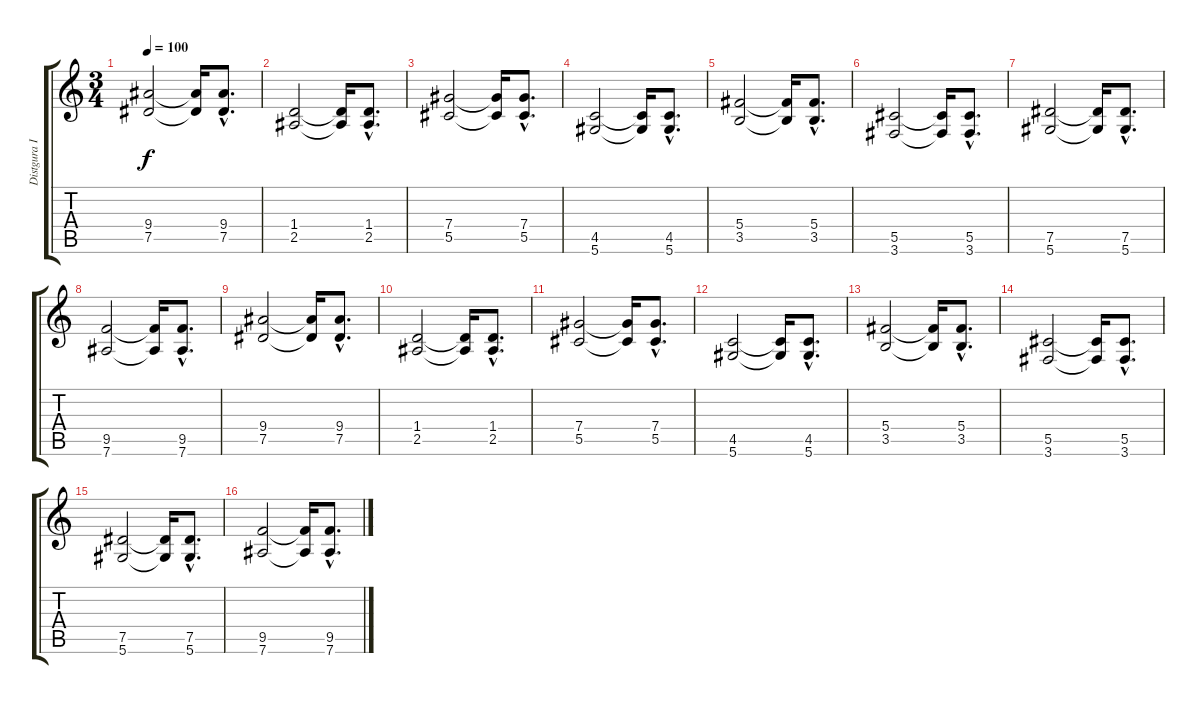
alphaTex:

\track ("Distgura I [Rythm]" "Distgura I") {instrument distortionguitar}
\staff {score tabs}
\tuning (Eb4 Bb3 Gb3 Db3 Ab2 Eb2) {hide}
\ts (3 4)
\tempo 100
\clef g2
\ks c
(9.4 7.5).2{dy f} (9.4{t} 7.5{t}).16 (9.4{hac} 7.5{hac}).8{d} |
(1.4 2.5).2 (1.4{t} 2.5{t}).16 (1.4{hac} 2.5{hac}).8{d} |
(7.4 5.5).2 (7.4{t} 5.5{t}).16 (7.4{hac} 5.5{hac}).8{d} |
(4.5 5.6).2 (4.5{t} 5.6{t}).16 (4.5{hac} 5.6{hac}).8{d} |
(5.4 3.5).2 (5.4{t} 3.5{t}).16 (5.4{hac} 3.5{hac}).8{d} |
(5.5 3.6).2 (5.5{t} 3.6{t}).16 (5.5{hac} 3.6{hac}).8{d} |
(7.5 5.6).2 (7.5{t} 5.6{t}).16 (7.5{hac} 5.6{hac}).8{d} |
(9.5 7.6).2 (9.5{t} 7.6{t}).16 (9.5{hac} 7.6{hac}).8{d} |
(9.4 7.5).2 (9.4{t} 7.5{t}).16 (9.4{hac} 7.5{hac}).8{d} |
(1.4 2.5).2 (1.4{t} 2.5{t}).16 (1.4{hac} 2.5{hac}).8{d} |
(7.4 5.5).2 (7.4{t} 5.5{t}).16 (7.4{hac} 5.5{hac}).8{d} |
(4.5 5.6).2 (4.5{t} 5.6{t}).16 (4.5{hac} 5.6{hac}).8{d} |
(5.4 3.5).2 (5.4{t} 3.5{t}).16 (5.4{hac} 3.5{hac}).8{d} |
(5.5 3.6).2 (5.5{t} 3.6{t}).16 (5.5{hac} 3.6{hac}).8{d} |
(7.5 5.6).2 (7.5{t} 5.6{t}).16 (7.5{hac} 5.6{hac}).8{d} |
(9.5 7.6).2 (9.5{t} 7.6{t}).16 (9.5{hac} 7.6{hac}).8{d}
